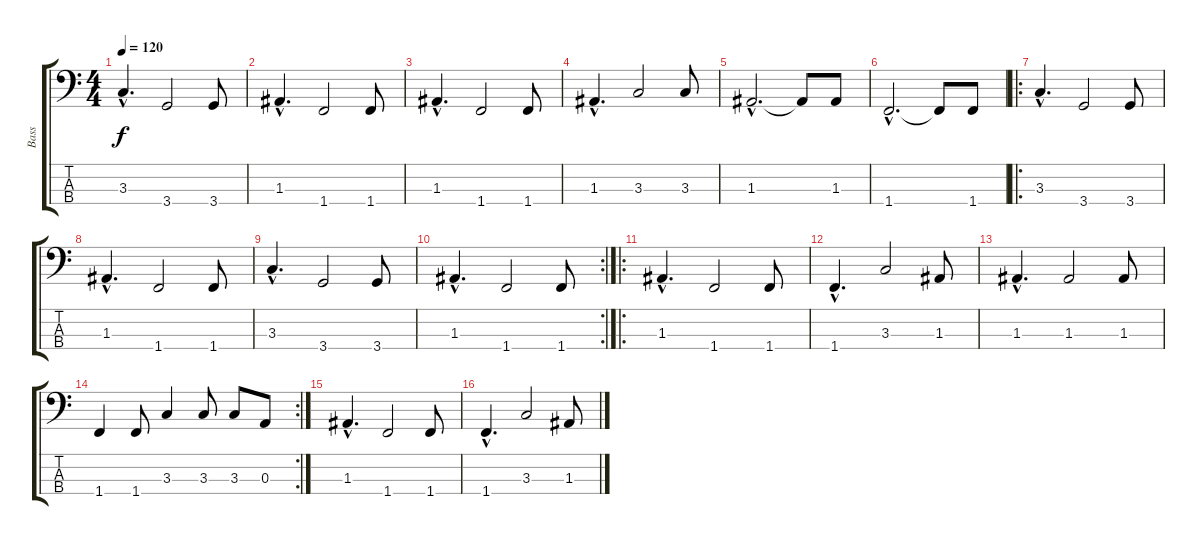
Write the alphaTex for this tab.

\track ("Bass" "Bass") {instrument electricbassfinger}
\staff {score tabs}
\tuning (G2 D2 A1 E1) {hide}
\ts (4 4)
\tempo 120
\clef f4
\ks c
3.3{hac}.4{d dy f} 3.4.2 3.4.8 |
1.3{hac}.4{d} 1.4.2 1.4.8 |
1.3{hac}.4{d} 1.4.2 1.4.8 |
1.3{hac}.4{d} 3.3.2 3.3.8 |
1.3{hac}.2{d} 1.3{t}.8 1.3.8 |
1.4{hac}.2{d} 1.4{t}.8 1.4.8 |
\ro
3.3{hac}.4{d} 3.4.2 3.4.8 |
1.3{hac}.4{d} 1.4.2 1.4.8 |
3.3{hac}.4{d} 3.4.2 3.4.8 |
\rc 2
1.3{hac}.4{d} 1.4.2 1.4.8 |
\ro
1.3{hac}.4{d} 1.4.2 1.4.8 |
1.4{hac}.4{d} 3.3.2 1.3.8 |
1.3{hac}.4{d} 1.3.2 1.3.8 |
\rc 2
1.4.4 1.4.8 3.3.4 3.3.8 3.3.8 0.3.8 |
1.3{hac}.4{d} 1.4.2 1.4.8 |
1.4{hac}.4{d} 3.3.2 1.3.8
